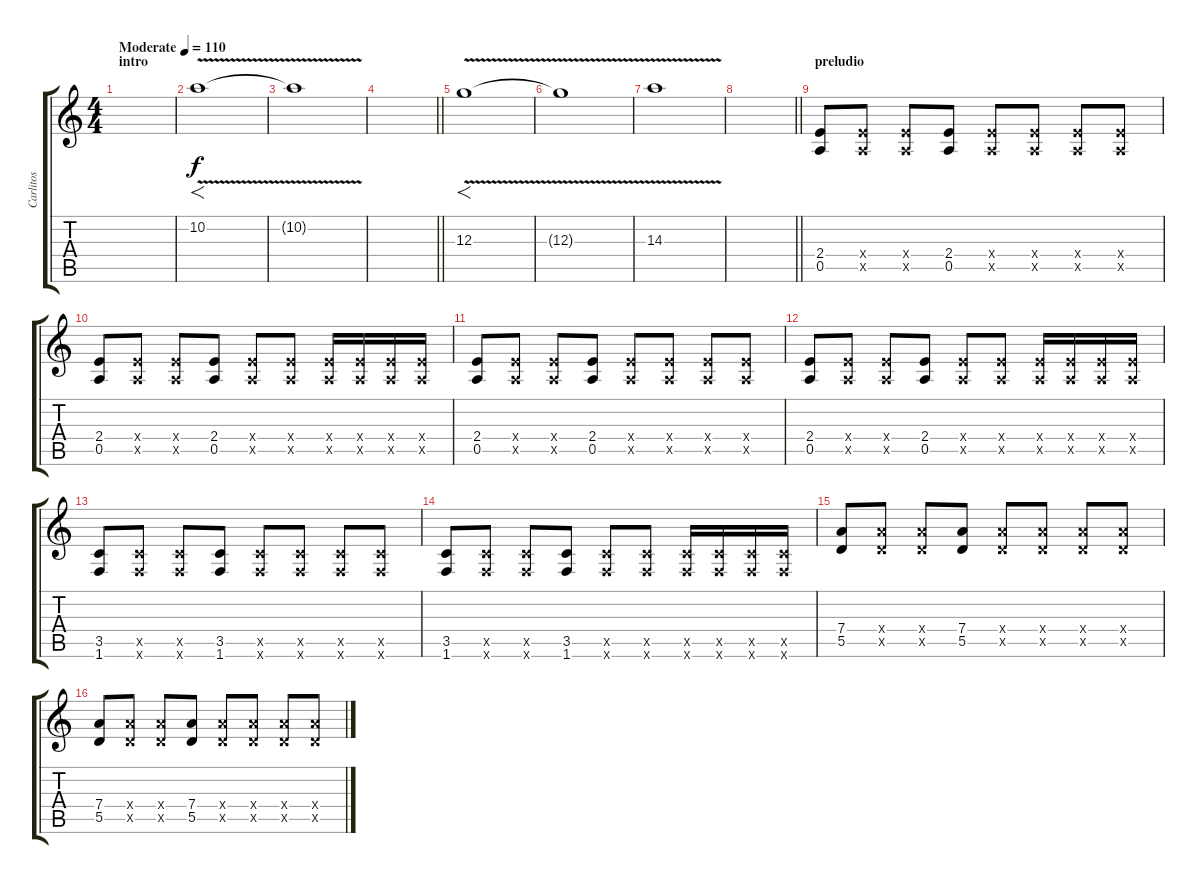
\track ("Carlitos" "Carlitos") {instrument distortionguitar}
\staff {score tabs}
\tuning (E4 B3 G3 D3 A2 E2) {hide}
\ts (4 4)
\section ("" "intro")
\tempo (110 "Moderate")
\clef g2
\ks c
|
10.2{v}.1{f} |
10.2{t}.1 |
\barLineRight lightlight
|
12.3{v}.1{f} |
12.3{t}.1 |
14.3{v}.1 |
\barLineRight lightlight
|
\section ("" "preludio")
(2.4 0.5).8{volume 7 instrument distortionguitar} (2.4{x} 0.5{x}).8 (2.4{x} 0.5{x}).8 (2.4 0.5).8 (2.4{x} 0.5{x}).8 (2.4{x} 0.5{x}).8 (2.4{x} 0.5{x}).8 (2.4{x} 0.5{x}).8 |
(2.4 0.5).8 (2.4{x} 0.5{x}).8 (2.4{x} 0.5{x}).8 (2.4 0.5).8 (2.4{x} 0.5{x}).8 (2.4{x} 0.5{x}).8 (2.4{x} 0.5{x}).16 (2.4{x} 0.5{x}).16 (2.4{x} 0.5{x}).16 (2.4{x} 0.5{x}).16 |
(2.4 0.5).8 (2.4{x} 0.5{x}).8 (2.4{x} 0.5{x}).8 (2.4 0.5).8 (2.4{x} 0.5{x}).8 (2.4{x} 0.5{x}).8 (2.4{x} 0.5{x}).8 (2.4{x} 0.5{x}).8 |
(2.4 0.5).8 (2.4{x} 0.5{x}).8 (2.4{x} 0.5{x}).8 (2.4 0.5).8 (2.4{x} 0.5{x}).8 (2.4{x} 0.5{x}).8 (2.4{x} 0.5{x}).16 (2.4{x} 0.5{x}).16 (2.4{x} 0.5{x}).16 (2.4{x} 0.5{x}).16 |
(3.5 1.6).8 (3.5{x} 1.6{x}).8 (3.5{x} 1.6{x}).8 (3.5 1.6).8 (3.5{x} 1.6{x}).8 (3.5{x} 1.6{x}).8 (3.5{x} 1.6{x}).8 (3.5{x} 1.6{x}).8 |
(3.5 1.6).8 (3.5{x} 1.6{x}).8 (3.5{x} 1.6{x}).8 (3.5 1.6).8 (3.5{x} 1.6{x}).8 (3.5{x} 1.6{x}).8 (3.5{x} 1.6{x}).16 (3.5{x} 1.6{x}).16 (3.5{x} 1.6{x}).16 (3.5{x} 1.6{x}).16 |
(7.4 5.5).8 (7.4{x} 5.5{x}).8 (7.4{x} 5.5{x}).8 (7.4 5.5).8 (7.4{x} 5.5{x}).8 (7.4{x} 5.5{x}).8 (7.4{x} 5.5{x}).8 (7.4{x} 5.5{x}).8 |
(7.4 5.5).8 (7.4{x} 5.5{x}).8 (7.4{x} 5.5{x}).8 (7.4 5.5).8 (7.4{x} 5.5{x}).8 (7.4{x} 5.5{x}).8 (7.4{x} 5.5{x}).8 (7.4{x} 5.5{x}).8
